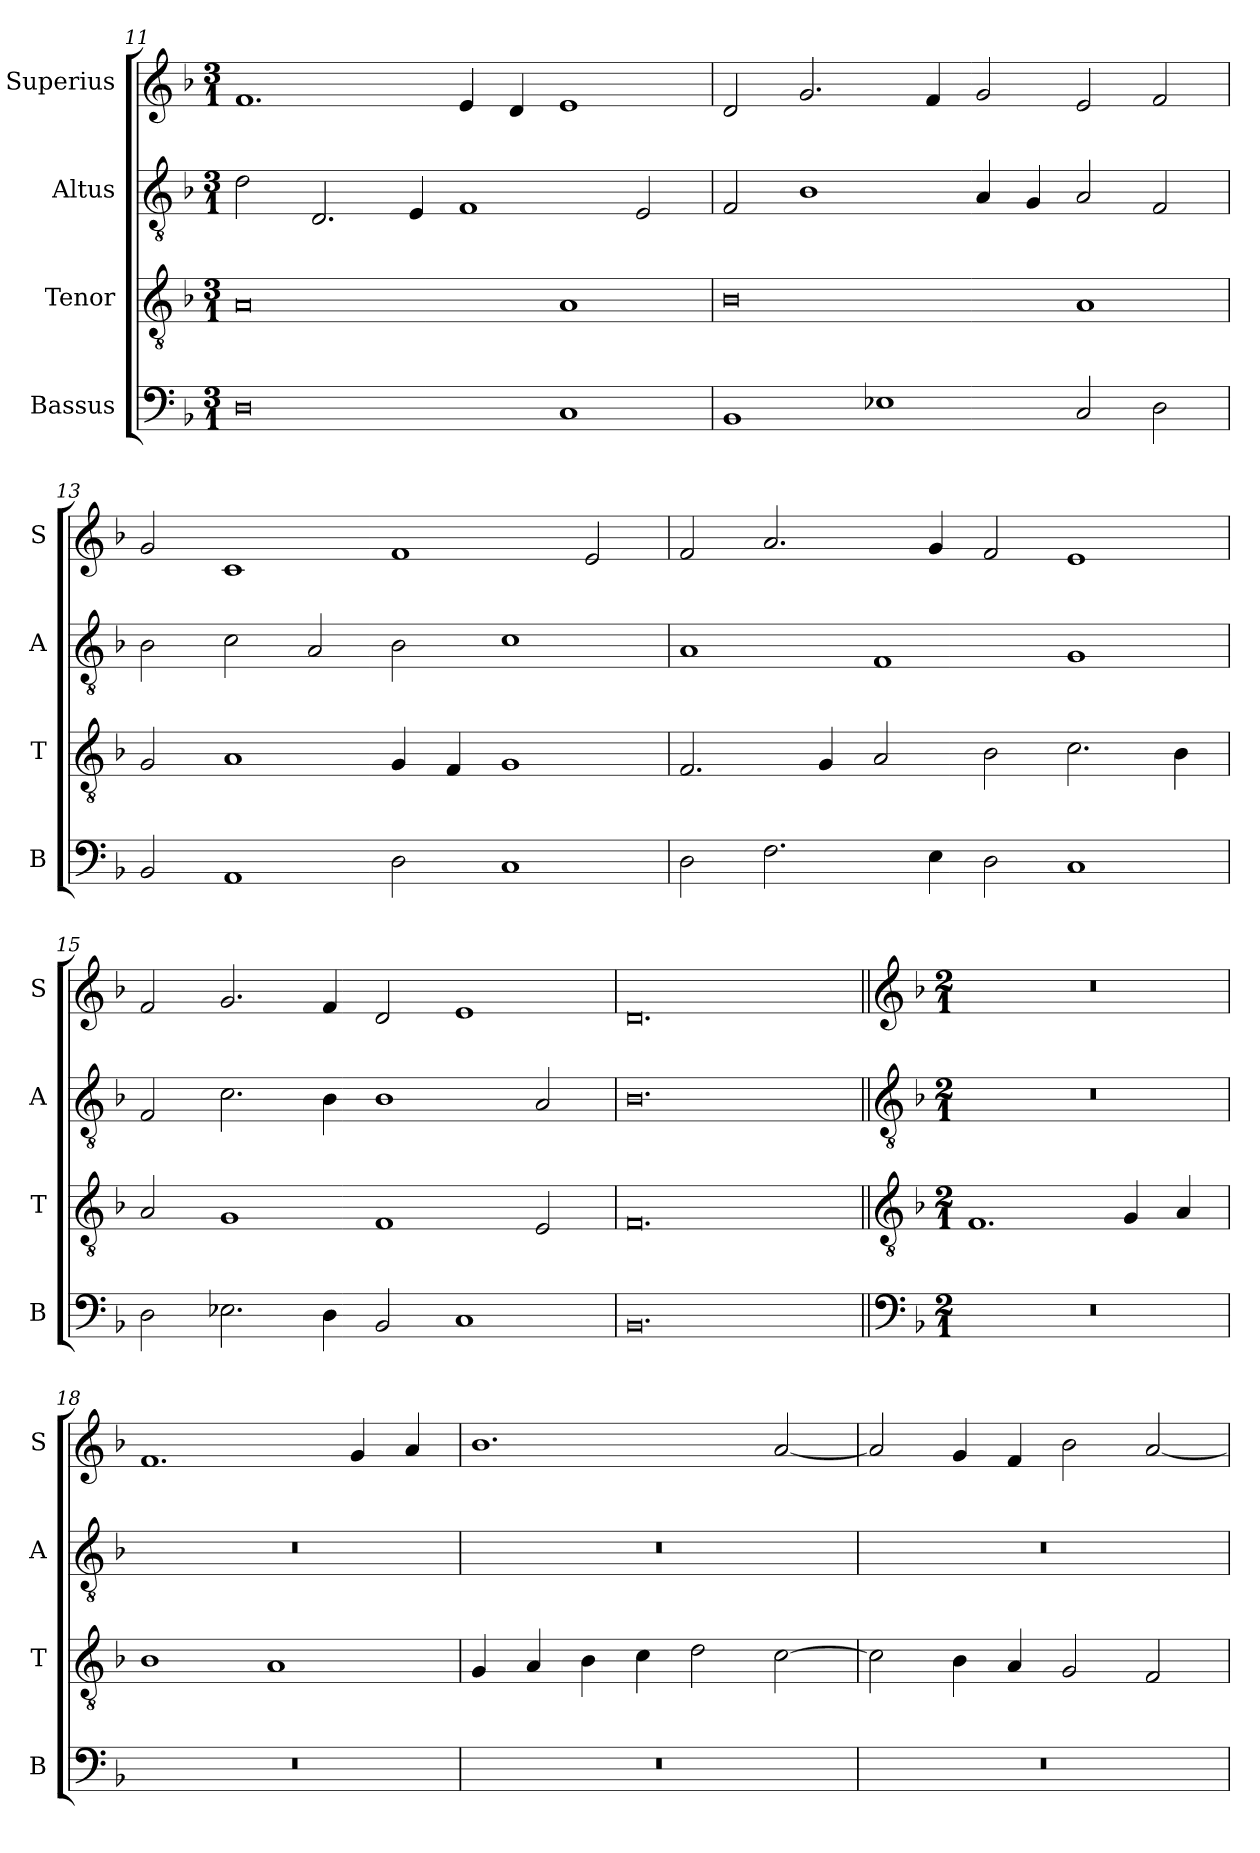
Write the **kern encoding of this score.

**kern	**kern	**kern	**kern
*part4	*part3	*part2	*part1
*staff4	*staff3	*staff2	*staff1
*I"Bassus	*I"Tenor	*I"Altus	*I"Superius
*I'B	*I'T	*I'A	*I'S
*clefF4	*clefGv2	*clefGv2	*clefG2
*k[b-]	*k[b-]	*k[b-]	*k[b-]
*M3/1	*M3/1	*M3/1	*M3/1
=11	=11	=11	=11
0D	0A	2d\	1.f
.	.	2.D/	.
.	.	4E/	.
.	.	1F	4e/
.	.	.	4d/
1C	1A	.	1e
.	.	2E/	.
=12	=12	=12	=12
1BB-	0B-	2F/	2d/
.	.	1B-	2.g/
1E-X	.	.	.
.	.	.	4f/
.	.	4A/	2g/
.	.	4G/	.
2C/	1A	2A/	2e/
2D\	.	2F/	2f/
=13	=13	=13	=13
2BB-/	2G/	2B-\	2g/
1AA	1A	2c\	1c
.	.	2A/	.
2D\	4G/	2B-\	1f
.	4F/	.	.
1C	1G	1c	.
.	.	.	2e/
=14	=14	=14	=14
2D\	2.F/	1A	2f/
2.F\	.	.	2.a/
.	4G/	.	.
.	2A/	1F	.
4E\	.	.	4g/
2D\	2B-\	.	2f/
1C	2.c\	1G	1e
.	4B-\	.	.
=15	=15	=15	=15
2D\	2A/	2F/	2f/
2.E-X\	1G	2.c\	2.g/
4D\	.	4B-\	4f/
2BB-/	1F	1B-	2d/
1C	.	.	1e
.	2E/	2A/	.
=16	=16	=16	=16
0.BB-	0.F	0.B-	0.d
!!LO:LB:g=z
=17||	=17||	=17||	=17||
*clefF4	*clefGv2	*clefGv2	*clefG2
*k[b-]	*k[b-]	*k[b-]	*k[b-]
*M2/1	*M2/1	*M2/1	*M2/1
0r	1.F	0r	0r
.	4G/	.	.
.	4A/	.	.
=18	=18	=18	=18
0r	1B-	0r	1.f
.	1A	.	.
.	.	.	4g/
.	.	.	4a/
=19	=19	=19	=19
0r	4G/	0r	1.b-
.	4A/	.	.
.	4B-\	.	.
.	4c\	.	.
.	2d\	.	.
.	[2c\	.	[2a/
=20	=20	=20	=20
0r	2c\]	0r	2a/]
.	4B-\	.	4g/
.	4A/	.	4f/
.	2G/	.	2b-\
.	2F/	.	[2a/
=	=	=	=
*-	*-	*-	*-
